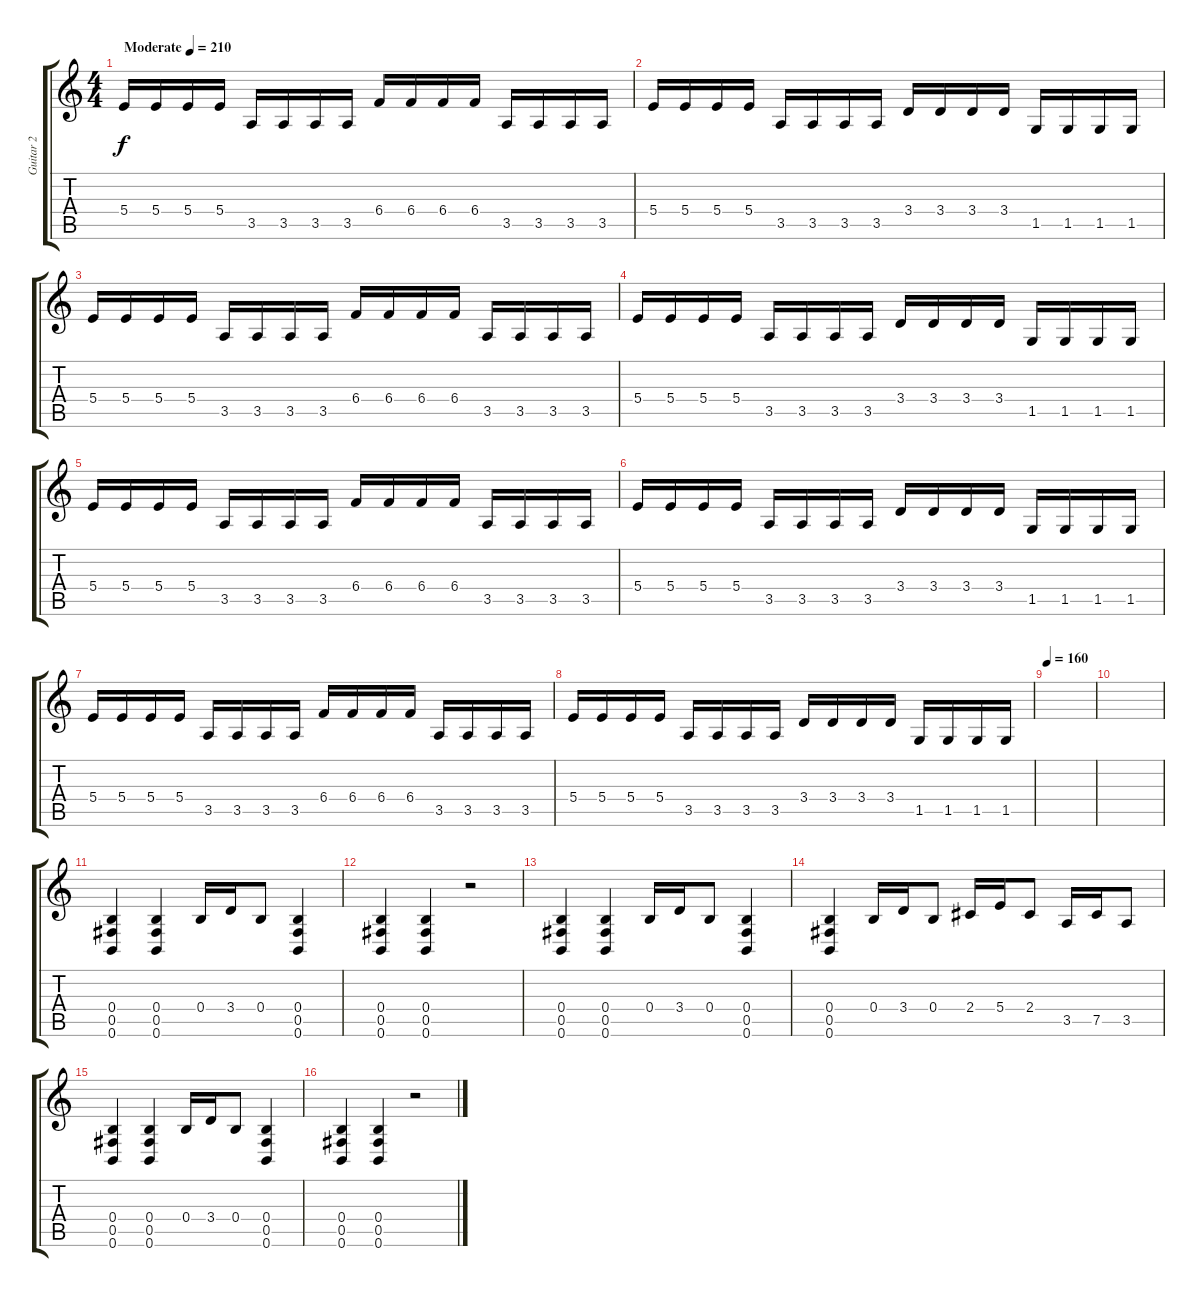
\track ("Guitar 2" "Guitar 2") {instrument distortionguitar}
\staff {score tabs}
\tuning (Db4 Ab3 E3 B2 Gb2 B1) {hide}
\ts (4 4)
\tempo (210 "Moderate")
\clef g2
\ks c
5.4.16{dy f instrument distortionguitar} 5.4.16 5.4.16 5.4.16 3.5.16 3.5.16 3.5.16 3.5.16 6.4.16 6.4.16 6.4.16 6.4.16 3.5.16 3.5.16 3.5.16 3.5.16 |
5.4.16 5.4.16 5.4.16 5.4.16 3.5.16 3.5.16 3.5.16 3.5.16 3.4.16 3.4.16 3.4.16 3.4.16 1.5.16 1.5.16 1.5.16 1.5.16 |
5.4.16 5.4.16 5.4.16 5.4.16 3.5.16 3.5.16 3.5.16 3.5.16 6.4.16 6.4.16 6.4.16 6.4.16 3.5.16 3.5.16 3.5.16 3.5.16 |
5.4.16 5.4.16 5.4.16 5.4.16 3.5.16 3.5.16 3.5.16 3.5.16 3.4.16 3.4.16 3.4.16 3.4.16 1.5.16 1.5.16 1.5.16 1.5.16 |
5.4.16 5.4.16 5.4.16 5.4.16 3.5.16 3.5.16 3.5.16 3.5.16 6.4.16 6.4.16 6.4.16 6.4.16 3.5.16 3.5.16 3.5.16 3.5.16 |
5.4.16 5.4.16 5.4.16 5.4.16 3.5.16 3.5.16 3.5.16 3.5.16 3.4.16 3.4.16 3.4.16 3.4.16 1.5.16 1.5.16 1.5.16 1.5.16 |
5.4.16 5.4.16 5.4.16 5.4.16 3.5.16 3.5.16 3.5.16 3.5.16 6.4.16 6.4.16 6.4.16 6.4.16 3.5.16 3.5.16 3.5.16 3.5.16 |
5.4.16 5.4.16 5.4.16 5.4.16 3.5.16 3.5.16 3.5.16 3.5.16 3.4.16 3.4.16 3.4.16 3.4.16 1.5.16 1.5.16 1.5.16 1.5.16 |
\tempo 160
|
|
(0.4 0.5 0.6).4 (0.4 0.5 0.6).4 0.4.16 3.4.16 0.4.8 (0.4 0.5 0.6).4 |
(0.4 0.5 0.6).4 (0.4 0.5 0.6).4 r.2 |
(0.4 0.5 0.6).4 (0.4 0.5 0.6).4 0.4.16 3.4.16 0.4.8 (0.4 0.5 0.6).4 |
(0.4 0.5 0.6).4 0.4.16 3.4.16 0.4.8 2.4.16 5.4.16 2.4.8 3.5.16 7.5.16 3.5.8 |
(0.4 0.5 0.6).4 (0.4 0.5 0.6).4 0.4.16 3.4.16 0.4.8 (0.4 0.5 0.6).4 |
(0.4 0.5 0.6).4 (0.4 0.5 0.6).4 r.2
